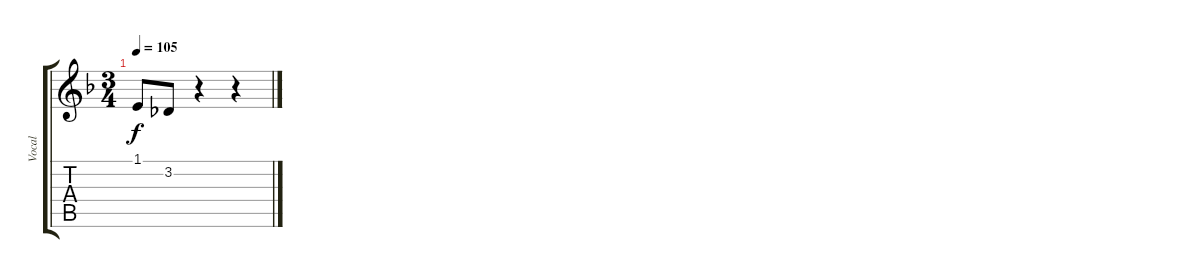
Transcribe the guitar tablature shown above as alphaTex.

\track ("Vocal" "Vocal") {instrument stringensemble1}
\staff {score tabs}
\tuning (Eb4 Bb3 Gb3 Db3 Ab2 Eb2) {hide}
\ts (3 4)
\tempo 105
\clef g2
\ks f
1.1.8{dy f} 3.2.8 r.4 r.4
